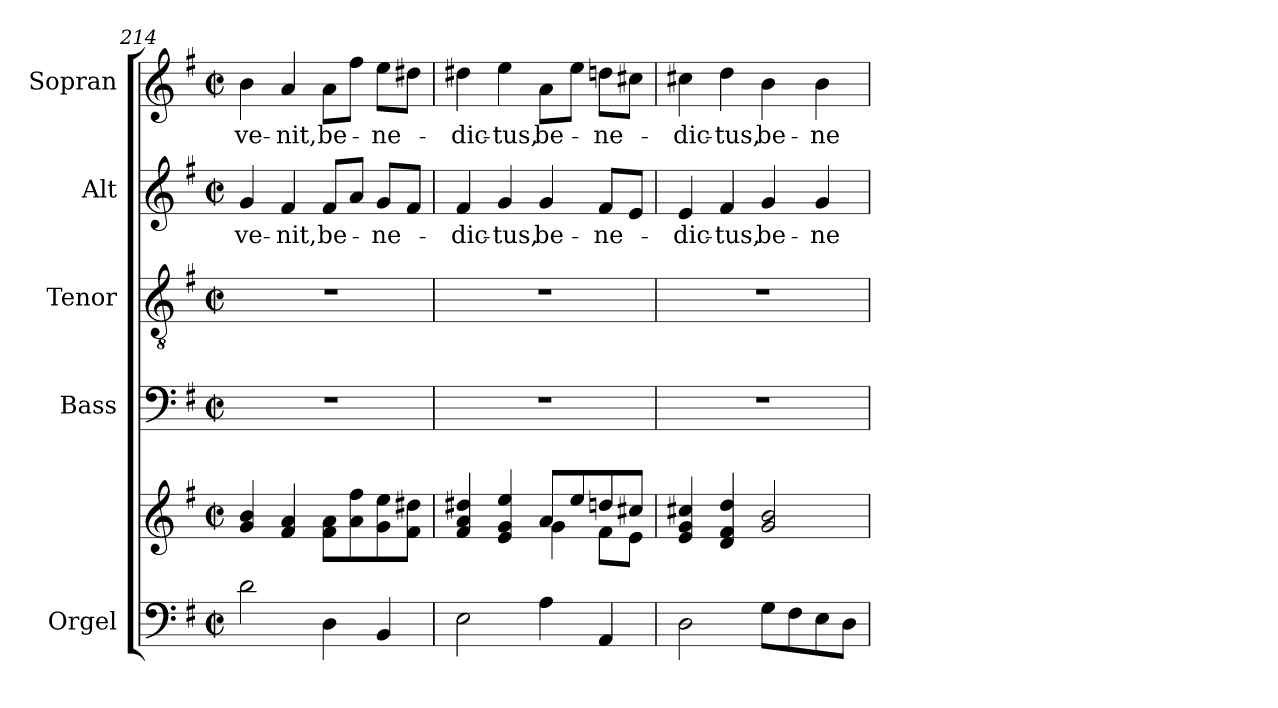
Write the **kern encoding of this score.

**kern	**kern	**kern	**kern	**kern	**text	**kern	**text
*part5	*part5	*part4	*part3	*part2	*part2	*part1	*part1
*staff6	*staff5	*staff4	*staff3	*staff2	*staff2	*staff1	*staff1
*I"Orgel	*	*I"Bass	*I"Tenor	*I"Alt	*	*I"Sopran	*
*I'Org.	*	*I'B.	*I'T.	*I'A.	*	*I'S.	*
*clefF4	*clefG2	*clefF4	*clefGv2	*clefG2	*	*clefG2	*
*k[f#]	*k[f#]	*k[f#]	*k[f#]	*k[f#]	*	*k[f#]	*
*G:	*G:	*G:	*G:	*G:	*	*G:	*
*M2/2	*M2/2	*M2/2	*M2/2	*M2/2	*	*M2/2	*
*met(c|)	*met(c|)	*met(c|)	*met(c|)	*met(c|)	*	*met(c|)	*
=214	=214	=214	=214	=214	=214	=214	=214
!	!	!	!	!	!LO:LY:b	!	!LO:LY:b
2d\	4g/ 4b/	1r	1r	4g/	ve-	4b\	ve-
!	!	!	!	!	!LO:LY:b	!	!LO:LY:b
.	4f#/ 4a/	.	.	4f#/	-nit,	4a/	-nit,
!	!	!	!	!	!LO:LY:b	!	!LO:LY:b
4D\	8f#\ 8a\L	.	.	8f#/L	be-	8a\L	be-
.	8a\ 8ff#\	.	.	8a/J	.	8ff#\J	.
!	!	!	!	!	!LO:LY:b	!	!LO:LY:b
4BB/	8g\ 8ee\	.	.	8g/L	-ne-	8ee\L	-ne-
.	8f#\ 8dd#X\J	.	.	8f#/J	.	8dd#X\J	.
!!LO:LB:g=z
=215	=215	=215	=215	=215	=215	=215	=215
*	*^	*	*	*	*	*	*
!	!	!	!	!	!	!LO:LY:b	!	!LO:LY:b
2E\	4f#/ 4a/ 4dd#X/	2ryy	1r	1r	4f#/	-dic-	4dd#X\	-dic-
!	!	!	!	!	!	!LO:LY:b	!	!LO:LY:b
.	4e/ 4g/ 4ee/	.	.	.	4g/	-tus,	4ee\	-tus,
!	!	!	!	!	!	!LO:LY:b	!	!LO:LY:b
4A\	8a/L	4g\	.	.	4g/	be-	8a\L	be-
.	8ee/	.	.	.	.	.	8ee\J	.
!	!	!	!	!	!	!LO:LY:b	!	!LO:LY:b
4AA/	8ddn/	8f#\L	.	.	8f#/L	-ne-	8ddn\L	-ne-
.	8cc#X/J	8e\J	.	.	8e/J	.	8cc#X\J	.
=216	=216	=216	=216	=216	=216	=216	=216	=216
!	!	!	!	!	!	!LO:LY:b	!	!LO:LY:b
*	*v	*v	*	*	*	*	*	*
2D\	4e/ 4g/ 4cc#X/	1r	1r	4e/	-dic-	4cc#X\	-dic-
!	!	!	!	!	!LO:LY:b	!	!LO:LY:b
.	4d/ 4f#/ 4dd/	.	.	4f#/	-tus,	4dd\	-tus,
!	!	!	!	!	!LO:LY:b	!	!LO:LY:b
8G\L	2g/ 2b/	.	.	4g/	be-	4b\	be-
8F#\	.	.	.	.	.	.	.
!	!	!	!	!	!LO:LY:b	!	!LO:LY:b
8E\	.	.	.	4g/	-ne-	4b\	-ne-
8D\J	.	.	.	.	.	.	.
=	=	=	=	=	=	=	=
*-	*-	*-	*-	*-	*-	*-	*-
